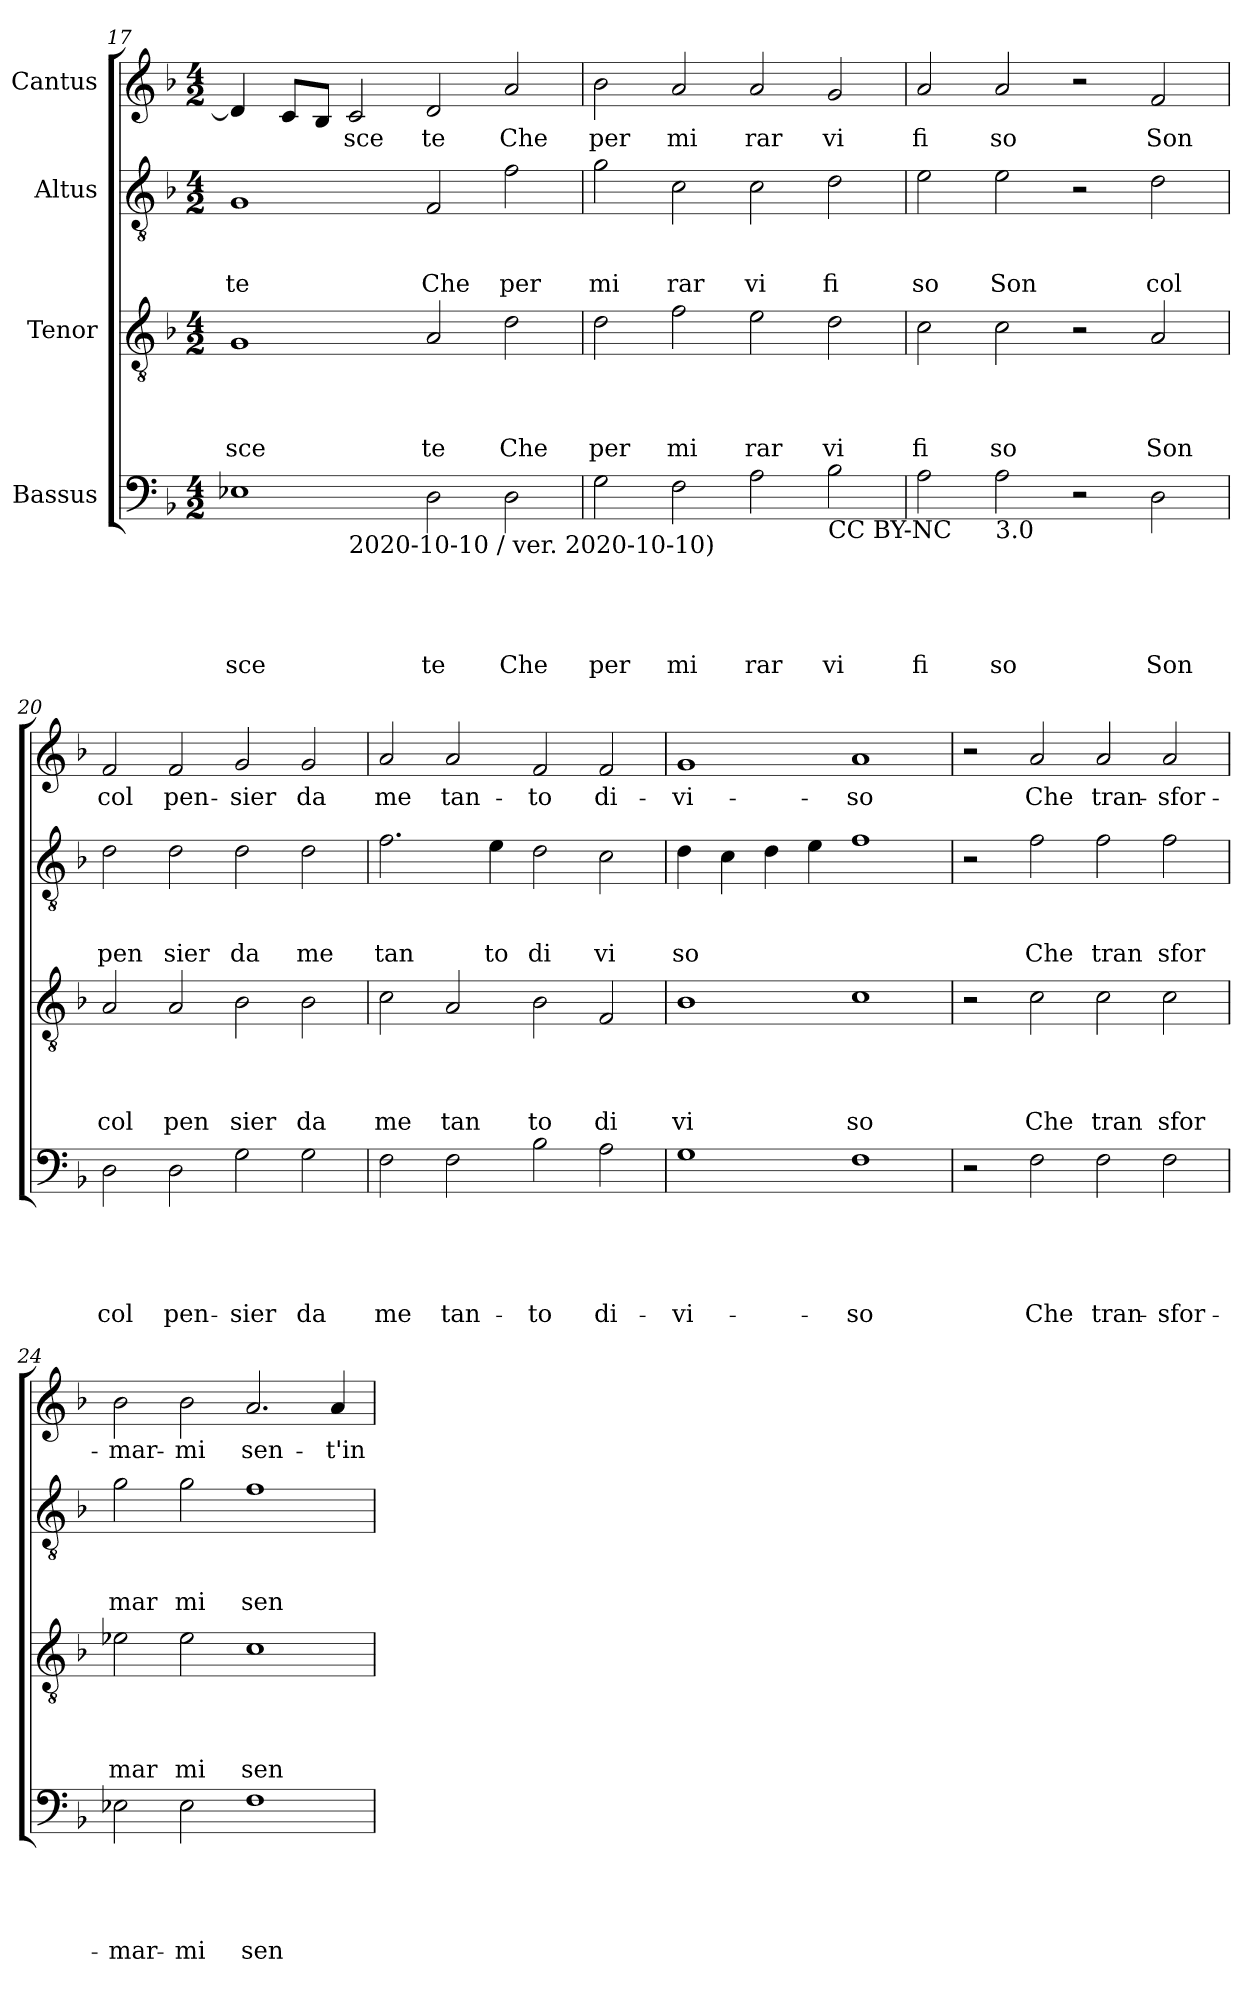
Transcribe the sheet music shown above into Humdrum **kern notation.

**kern	**text	**text	**text	**text	**text	**kern	**text	**text	**text	**text	**kern	**text	**text	**text	**kern	**text
*part4	*part4	*part4	*part4	*part4	*part4	*part3	*part3	*part3	*part3	*part3	*part2	*part2	*part2	*part2	*part1	*part1
*staff4	*staff4	*staff4	*staff4	*staff4	*staff4	*staff3	*staff3	*staff3	*staff3	*staff3	*staff2	*staff2	*staff2	*staff2	*staff1	*staff1
*I"Bassus	*	*	*	*	*	*I"Tenor	*	*	*	*	*I"Altus	*	*	*	*I"Cantus	*
*clefF4	*	*	*	*	*	*clefGv2	*	*	*	*	*clefGv2	*	*	*	*clefG2	*
*k[b-]	*	*	*	*	*	*k[b-]	*	*	*	*	*k[b-]	*	*	*	*k[b-]	*
*F:	*	*	*	*	*	*F:	*	*	*	*	*F:	*	*	*	*F:	*
*M4/2	*	*	*	*	*	*M4/2	*	*	*	*	*M4/2	*	*	*	*M4/2	*
=17	=17	=17	=17	=17	=17	=17	=17	=17	=17	=17	=17	=17	=17	=17	=17	=17
!	!	!	!	!	!LO:LY:b	!	!	!	!	!LO:LY:b	!	!	!	!LO:LY:b	!	!
*^	*	*	*	*	*	*	*	*	*	*	*	*	*	*	*	*
1E-	2ryy	.	.	.	.	sce	1G	.	.	.	sce	1G	.	.	te	4d/]	.
.	.	.	.	.	.	.	.	.	.	.	.	.	.	.	.	8c/L	.
.	.	.	.	.	.	.	.	.	.	.	.	.	.	.	.	8B-/J	.
!	!LO:TX:b:t=2020-10-10 / ver. 2020-10-10)	!	!	!	!	!	!	!	!	!	!	!	!	!	!	!	!
!	!	!	!	!	!	!	!	!	!	!	!	!	!	!	!	!	!LO:LY:b
.	1.ryy	.	.	.	.	.	.	.	.	.	.	.	.	.	.	2c/	sce
!	!	!	!	!	!	!LO:LY:b	!	!	!	!	!LO:LY:b	!	!	!	!LO:LY:b	!	!LO:LY:b
2D\	.	.	.	.	.	te	2A/	.	.	.	te	2F/	.	.	Che	2d/	te
!	!	!	!	!	!	!LO:LY:b	!	!	!	!	!LO:LY:b	!	!	!	!LO:LY:b	!	!LO:LY:b
2D\	.	.	.	.	.	Che	2d\	.	.	.	Che	2f\	.	.	per	2a/	Che
=18	=18	=18	=18	=18	=18	=18	=18	=18	=18	=18	=18	=18	=18	=18	=18	=18	=18
!	!	!	!	!	!	!LO:LY:b	!	!	!	!	!LO:LY:b	!	!	!	!LO:LY:b	!	!LO:LY:b
*v	*v	*	*	*	*	*	*	*	*	*	*	*	*	*	*	*	*
2G\	.	.	.	.	per	2d\	.	.	.	per	2g\	.	.	mi	2b-\	per
!	!	!	!	!	!LO:LY:b	!	!	!	!	!LO:LY:b	!	!	!	!LO:LY:b	!	!LO:LY:b
2F\	.	.	.	.	mi	2f\	.	.	.	mi	2c\	.	.	rar	2a/	mi
!	!	!	!	!	!LO:LY:b	!	!	!	!	!LO:LY:b	!	!	!	!LO:LY:b	!	!LO:LY:b
2A\	.	.	.	.	rar	2e\	.	.	.	rar	2c\	.	.	vi	2a/	rar
!LO:TX:b:t=CC BY-NC	!	!	!	!	!	!	!	!	!	!	!	!	!	!	!	!
!	!	!	!	!	!LO:LY:b	!	!	!	!	!LO:LY:b	!	!	!	!LO:LY:b	!	!LO:LY:b
2B-\	.	.	.	.	vi	2d\	.	.	.	vi	2d\	.	.	fi	2g/	vi
=19	=19	=19	=19	=19	=19	=19	=19	=19	=19	=19	=19	=19	=19	=19	=19	=19
!	!	!	!	!	!LO:LY:b	!	!	!	!	!LO:LY:b	!	!	!	!LO:LY:b	!	!LO:LY:b
2A\	.	.	.	.	fi	2c\	.	.	.	fi	2e\	.	.	so	2a/	fi
!LO:TX:b:t=3.0	!	!	!	!	!	!	!	!	!	!	!	!	!	!	!	!
!	!	!	!	!	!LO:LY:b	!	!	!	!	!LO:LY:b	!	!	!	!LO:LY:b	!	!LO:LY:b
2A\	.	.	.	.	so	2c\	.	.	.	so	2e\	.	.	Son	2a/	so
2r	.	.	.	.	.	2r	.	.	.	.	2r	.	.	.	2r	.
!	!	!	!	!	!LO:LY:b	!	!	!	!	!LO:LY:b	!	!	!	!LO:LY:b	!	!LO:LY:b
2D\	.	.	.	.	Son	2A/	.	.	.	Son	2d\	.	.	col	2f/	Son
!!LO:PB:g=z
=20	=20	=20	=20	=20	=20	=20	=20	=20	=20	=20	=20	=20	=20	=20	=20	=20
!	!	!	!	!	!LO:LY:b	!	!	!	!	!LO:LY:b	!	!	!	!LO:LY:b	!	!LO:LY:b
2D\	.	.	.	.	col	2A/	.	.	.	col	2d\	.	.	pen	2f/	col
!	!	!	!	!	!LO:LY:b	!	!	!	!	!LO:LY:b	!	!	!	!LO:LY:b	!	!LO:LY:b
2D\	.	.	.	.	pen-	2A/	.	.	.	pen	2d\	.	.	sier	2f/	pen-
!	!	!	!	!	!LO:LY:b	!	!	!	!	!LO:LY:b	!	!	!	!LO:LY:b	!	!LO:LY:b
2G\	.	.	.	.	-sier	2B-\	.	.	.	sier	2d\	.	.	da	2g/	-sier
!	!	!	!	!	!LO:LY:b	!	!	!	!	!LO:LY:b	!	!	!	!LO:LY:b	!	!LO:LY:b
2G\	.	.	.	.	da	2B-\	.	.	.	da	2d\	.	.	me	2g/	da
=21	=21	=21	=21	=21	=21	=21	=21	=21	=21	=21	=21	=21	=21	=21	=21	=21
!	!	!	!	!	!LO:LY:b	!	!	!	!	!LO:LY:b	!	!	!	!LO:LY:b	!	!LO:LY:b
2F\	.	.	.	.	me	2c\	.	.	.	me	2.f\	.	.	tan	2a/	me
!	!	!	!	!	!LO:LY:b	!	!	!	!	!LO:LY:b	!	!	!	!	!	!LO:LY:b
2F\	.	.	.	.	tan-	2A/	.	.	.	tan	.	.	.	.	2a/	tan-
!	!	!	!	!	!	!	!	!	!	!	!	!	!	!LO:LY:b	!	!
.	.	.	.	.	.	.	.	.	.	.	4e\	.	.	to	.	.
!	!	!	!	!	!LO:LY:b	!	!	!	!	!LO:LY:b	!	!	!	!LO:LY:b	!	!LO:LY:b
2B-\	.	.	.	.	-to	2B-\	.	.	.	to	2d\	.	.	di	2f/	-to
!	!	!	!	!	!LO:LY:b	!	!	!	!	!LO:LY:b	!	!	!	!LO:LY:b	!	!LO:LY:b
2A\	.	.	.	.	di-	2F/	.	.	.	di	2c\	.	.	vi	2f/	di-
=22	=22	=22	=22	=22	=22	=22	=22	=22	=22	=22	=22	=22	=22	=22	=22	=22
!	!	!	!	!	!LO:LY:b	!	!	!	!	!LO:LY:b	!	!	!	!LO:LY:b	!	!LO:LY:b
1G	.	.	.	.	-vi-	1B-	.	.	.	vi	4d\	.	.	so	1g	-vi-
.	.	.	.	.	.	.	.	.	.	.	4c\	.	.	.	.	.
.	.	.	.	.	.	.	.	.	.	.	4d\	.	.	.	.	.
.	.	.	.	.	.	.	.	.	.	.	4e\	.	.	.	.	.
!	!	!	!	!	!LO:LY:b	!	!	!	!	!LO:LY:b	!	!	!	!	!	!LO:LY:b
1F	.	.	.	.	-so	1c	.	.	.	so	1f	.	.	.	1a	-so
=23	=23	=23	=23	=23	=23	=23	=23	=23	=23	=23	=23	=23	=23	=23	=23	=23
2r	.	.	.	.	.	2r	.	.	.	.	2r	.	.	.	2r	.
!	!	!	!	!	!LO:LY:b	!	!	!	!	!LO:LY:b	!	!	!	!LO:LY:b	!	!LO:LY:b
2F\	.	.	.	.	Che	2c\	.	.	.	Che	2f\	.	.	Che	2a/	Che
!	!	!	!	!	!LO:LY:b	!	!	!	!	!LO:LY:b	!	!	!	!LO:LY:b	!	!LO:LY:b
2F\	.	.	.	.	tran-	2c\	.	.	.	tran	2f\	.	.	tran	2a/	tran-
!	!	!	!	!	!LO:LY:b	!	!	!	!	!LO:LY:b	!	!	!	!LO:LY:b	!	!LO:LY:b
2F\	.	.	.	.	-sfor-	2c\	.	.	.	sfor	2f\	.	.	sfor	2a/	-sfor-
=24	=24	=24	=24	=24	=24	=24	=24	=24	=24	=24	=24	=24	=24	=24	=24	=24
!	!	!	!	!	!LO:LY:b	!	!	!	!	!LO:LY:b	!	!	!	!LO:LY:b	!	!LO:LY:b
2E-X\	.	.	.	.	-mar-	2e-X\	.	.	.	mar	2g\	.	.	mar	2b-\	-mar-
!	!	!	!	!	!LO:LY:b	!	!	!	!	!LO:LY:b	!	!	!	!LO:LY:b	!	!LO:LY:b
2E-\	.	.	.	.	-mi	2e-\	.	.	.	mi	2g\	.	.	mi	2b-\	-mi
!	!	!	!	!	!LO:LY:b	!	!	!	!	!LO:LY:b	!	!	!	!LO:LY:b	!	!LO:LY:b
1F	.	.	.	.	sen-	1c	.	.	.	sen	1f	.	.	sen	2.a/	sen-
!	!	!	!	!	!	!	!	!	!	!	!	!	!	!	!	!LO:LY:b
.	.	.	.	.	.	.	.	.	.	.	.	.	.	.	4a/	-t'in
=	=	=	=	=	=	=	=	=	=	=	=	=	=	=	=	=
*-	*-	*-	*-	*-	*-	*-	*-	*-	*-	*-	*-	*-	*-	*-	*-	*-
